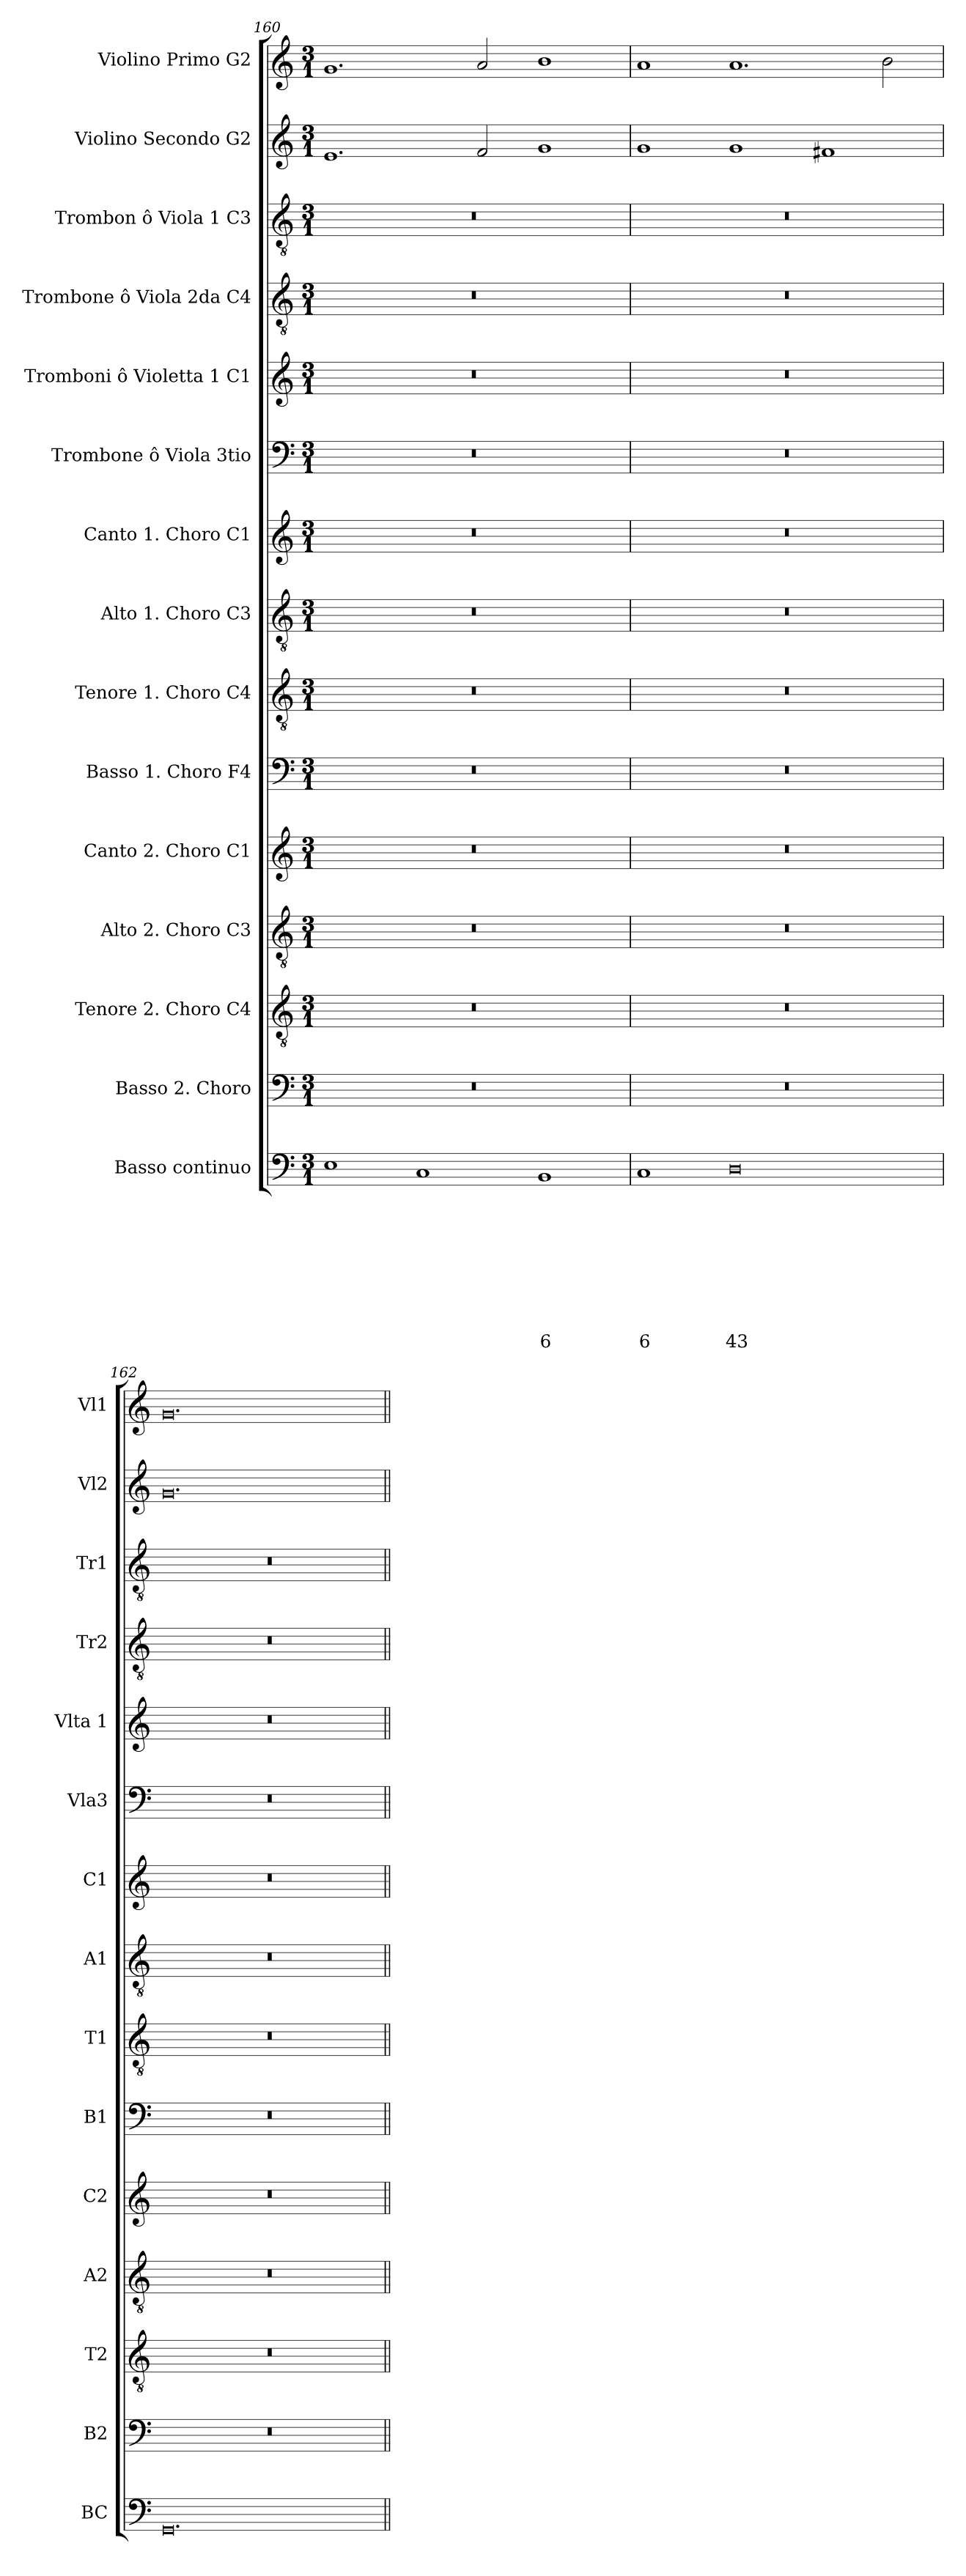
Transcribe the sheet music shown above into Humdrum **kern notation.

**kern	**text	**text	**text	**text	**text	**text	**text	**text	**text	**kern	**kern	**kern	**kern	**kern	**kern	**kern	**kern	**kern	**kern	**kern	**kern	**kern	**kern
*part15	*part15	*part15	*part15	*part15	*part15	*part15	*part15	*part15	*part15	*part14	*part13	*part12	*part11	*part10	*part9	*part8	*part7	*part6	*part5	*part4	*part3	*part2	*part1
*staff15	*staff15	*staff15	*staff15	*staff15	*staff15	*staff15	*staff15	*staff15	*staff15	*staff14	*staff13	*staff12	*staff11	*staff10	*staff9	*staff8	*staff7	*staff6	*staff5	*staff4	*staff3	*staff2	*staff1
*I"Basso continuo	*	*	*	*	*	*	*	*	*	*I"Basso 2. Choro	*I"Tenore 2. Choro C4	*I"Alto 2. Choro C3	*I"Canto 2. Choro  C1	*I"Basso 1. Choro F4	*I"Tenore 1. Choro C4	*I"Alto 1. Choro C3	*I"Canto 1. Choro  C1	*I"Trombone ô Viola 3tio	*I"Tromboni ô Violetta 1 C1	*I"Trombone ô Viola 2da C4	*I"Trombon ô Viola 1 C3	*I"Violino Secondo G2	*I"Violino Primo G2
*I'BC	*	*	*	*	*	*	*	*	*	*I'B2	*I'T2	*I'A2	*I'C2	*I'B1	*I'T1	*I'A1	*I'C1	*I'Vla3	*I'Vlta 1	*I'Tr2	*I'Tr1	*I'Vl2	*I'Vl1
*clefF4	*	*	*	*	*	*	*	*	*	*clefF4	*clefGv2	*clefGv2	*clefG2	*clefF4	*clefGv2	*clefGv2	*clefG2	*clefF4	*clefG2	*clefGv2	*clefGv2	*clefG2	*clefG2
*k[]	*	*	*	*	*	*	*	*	*	*k[]	*k[]	*k[]	*k[]	*k[]	*k[]	*k[]	*k[]	*k[]	*k[]	*k[]	*k[]	*k[]	*k[]
*C:	*	*	*	*	*	*	*	*	*	*C:	*C:	*C:	*C:	*C:	*C:	*C:	*C:	*C:	*C:	*C:	*C:	*C:	*C:
*M3/1	*	*	*	*	*	*	*	*	*	*M3/1	*M3/1	*M3/1	*M3/1	*M3/1	*M3/1	*M3/1	*M3/1	*M3/1	*M3/1	*M3/1	*M3/1	*M3/1	*M3/1
=160	=160	=160	=160	=160	=160	=160	=160	=160	=160	=160	=160	=160	=160	=160	=160	=160	=160	=160	=160	=160	=160	=160	=160
1E	.	.	.	.	.	.	.	.	.	0.r	0.r	0.r	0.r	0.r	0.r	0.r	0.r	0.r	0.r	0.r	0.r	1.e	1.g
1C	.	.	.	.	.	.	.	.	.	.	.	.	.	.	.	.	.	.	.	.	.	.	.
.	.	.	.	.	.	.	.	.	.	.	.	.	.	.	.	.	.	.	.	.	.	2f/	2a/
!	!	!	!	!	!	!	!	!	!LO:LY:b	!	!	!	!	!	!	!	!	!	!	!	!	!	!
1BB	.	.	.	.	.	.	.	.	6	.	.	.	.	.	.	.	.	.	.	.	.	1g	1b
=161	=161	=161	=161	=161	=161	=161	=161	=161	=161	=161	=161	=161	=161	=161	=161	=161	=161	=161	=161	=161	=161	=161	=161
!	!	!	!	!	!	!	!	!	!LO:LY:b	!	!	!	!	!	!	!	!	!	!	!	!	!	!
1C	.	.	.	.	.	.	.	.	6	0.r	0.r	0.r	0.r	0.r	0.r	0.r	0.r	0.r	0.r	0.r	0.r	1g	1a
!	!	!	!	!	!	!	!	!	!LO:LY:b	!	!	!	!	!	!	!	!	!	!	!	!	!	!
0D	.	.	.	.	.	.	.	.	43	.	.	.	.	.	.	.	.	.	.	.	.	1g	1.a
.	.	.	.	.	.	.	.	.	.	.	.	.	.	.	.	.	.	.	.	.	.	1f#X	.
.	.	.	.	.	.	.	.	.	.	.	.	.	.	.	.	.	.	.	.	.	.	.	2b\
=162	=162	=162	=162	=162	=162	=162	=162	=162	=162	=162	=162	=162	=162	=162	=162	=162	=162	=162	=162	=162	=162	=162	=162
0.GG	.	.	.	.	.	.	.	.	.	0.r	0.r	0.r	0.r	0.r	0.r	0.r	0.r	0.r	0.r	0.r	0.r	0.g	0.g
=||	=||	=||	=||	=||	=||	=||	=||	=||	=||	=||	=||	=||	=||	=||	=||	=||	=||	=||	=||	=||	=||	=||	=||
*-	*-	*-	*-	*-	*-	*-	*-	*-	*-	*-	*-	*-	*-	*-	*-	*-	*-	*-	*-	*-	*-	*-	*-
